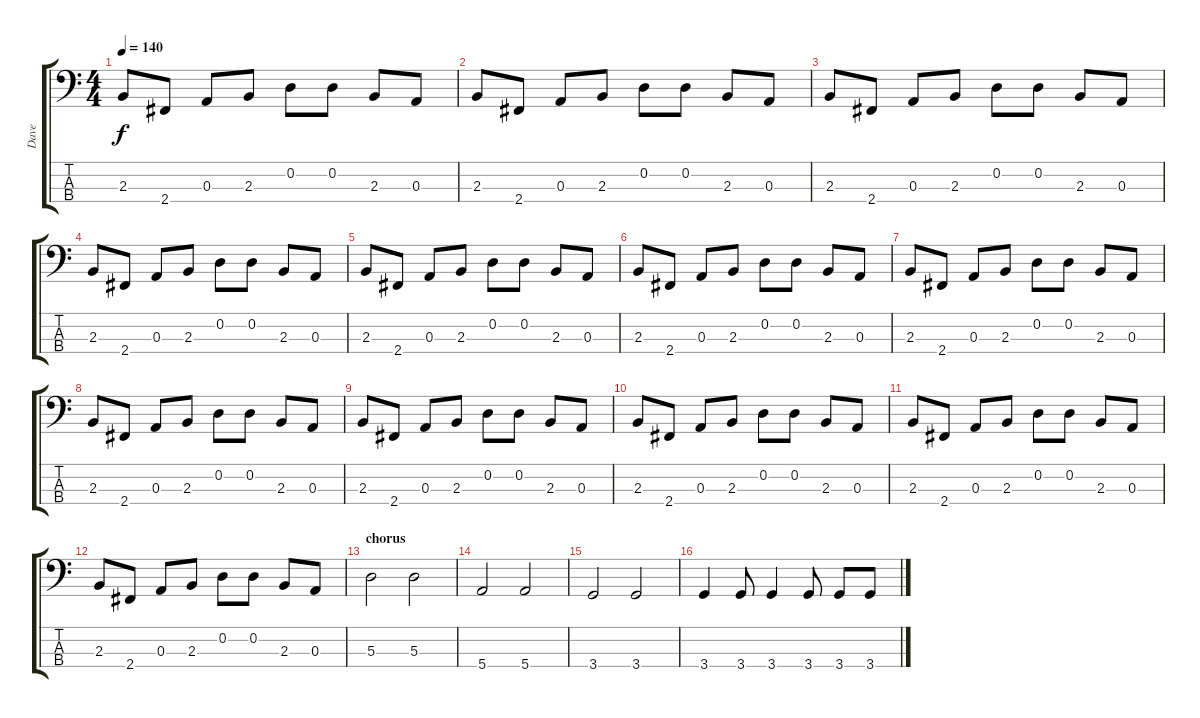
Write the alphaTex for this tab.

\track ("Dave" "Dave") {instrument electricbassfinger}
\staff {score tabs}
\tuning (G2 D2 A1 E1) {hide}
\ts (4 4)
\tempo 140
\clef f4
\ks c
2.3.8{dy f} 2.4.8 0.3.8 2.3.8 0.2.8 0.2.8 2.3.8 0.3.8 |
2.3.8 2.4.8 0.3.8 2.3.8 0.2.8 0.2.8 2.3.8 0.3.8 |
2.3.8 2.4.8 0.3.8 2.3.8 0.2.8 0.2.8 2.3.8 0.3.8 |
2.3.8 2.4.8 0.3.8 2.3.8 0.2.8 0.2.8 2.3.8 0.3.8 |
2.3.8 2.4.8 0.3.8 2.3.8 0.2.8 0.2.8 2.3.8 0.3.8 |
2.3.8 2.4.8 0.3.8 2.3.8 0.2.8 0.2.8 2.3.8 0.3.8 |
2.3.8 2.4.8 0.3.8 2.3.8 0.2.8 0.2.8 2.3.8 0.3.8 |
2.3.8 2.4.8 0.3.8 2.3.8 0.2.8 0.2.8 2.3.8 0.3.8 |
2.3.8 2.4.8 0.3.8 2.3.8 0.2.8 0.2.8 2.3.8 0.3.8 |
2.3.8 2.4.8 0.3.8 2.3.8 0.2.8 0.2.8 2.3.8 0.3.8 |
2.3.8 2.4.8 0.3.8 2.3.8 0.2.8 0.2.8 2.3.8 0.3.8 |
2.3.8 2.4.8 0.3.8 2.3.8 0.2.8 0.2.8 2.3.8 0.3.8 |
\section ("" "chorus")
5.3.2 5.3.2 |
5.4.2 5.4.2 |
3.4.2 3.4.2 |
3.4.4 3.4.8 3.4.4 3.4.8 3.4.8 3.4.8
